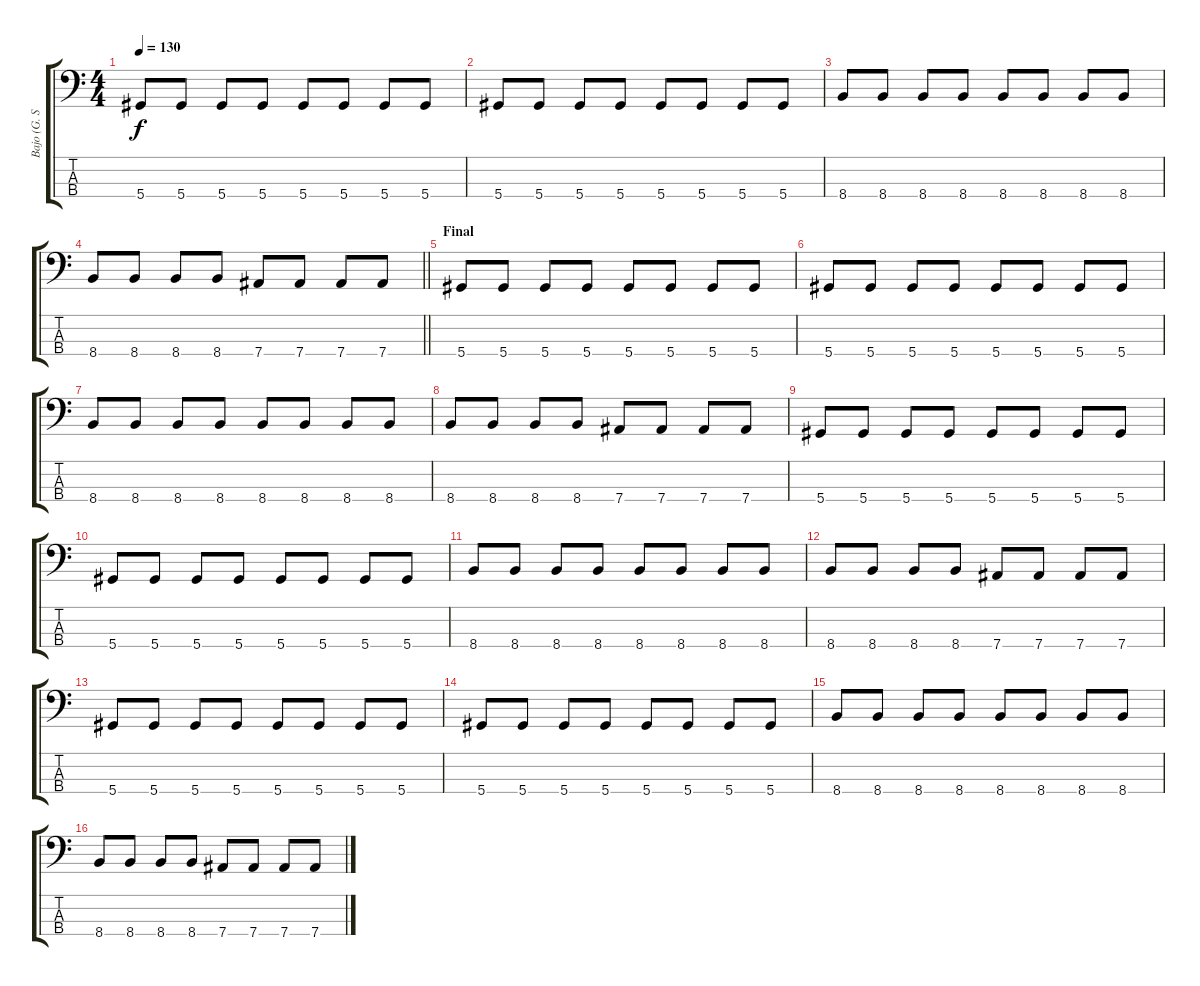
\track ("Bajo (G. Sánchez)" "Bajo (G. S") {instrument electricbassfinger}
\staff {score tabs}
\tuning (Gb2 Db2 Ab1 Eb1) {hide}
\ts (4 4)
\tempo 130
\clef f4
\ks c
5.4.8{dy f} 5.4.8 5.4.8 5.4.8 5.4.8 5.4.8 5.4.8 5.4.8 |
5.4.8 5.4.8 5.4.8 5.4.8 5.4.8 5.4.8 5.4.8 5.4.8 |
8.4.8 8.4.8 8.4.8 8.4.8 8.4.8 8.4.8 8.4.8 8.4.8 |
\barLineRight lightlight
8.4.8 8.4.8 8.4.8 8.4.8 7.4.8 7.4.8 7.4.8 7.4.8 |
\section ("" "Final")
5.4.8 5.4.8 5.4.8 5.4.8 5.4.8 5.4.8 5.4.8 5.4.8 |
5.4.8 5.4.8 5.4.8 5.4.8 5.4.8 5.4.8 5.4.8 5.4.8 |
8.4.8 8.4.8 8.4.8 8.4.8 8.4.8 8.4.8 8.4.8 8.4.8 |
8.4.8 8.4.8 8.4.8 8.4.8 7.4.8 7.4.8 7.4.8 7.4.8 |
5.4.8 5.4.8 5.4.8 5.4.8 5.4.8 5.4.8 5.4.8 5.4.8 |
5.4.8 5.4.8 5.4.8 5.4.8 5.4.8 5.4.8 5.4.8 5.4.8 |
8.4.8 8.4.8 8.4.8 8.4.8 8.4.8 8.4.8 8.4.8 8.4.8 |
8.4.8{volume 10} 8.4.8 8.4.8 8.4.8 7.4.8 7.4.8 7.4.8 7.4.8 |
5.4.8 5.4.8 5.4.8 5.4.8 5.4.8 5.4.8 5.4.8 5.4.8 |
5.4.8 5.4.8 5.4.8 5.4.8 5.4.8 5.4.8 5.4.8 5.4.8 |
8.4.8 8.4.8 8.4.8 8.4.8 8.4.8 8.4.8 8.4.8 8.4.8 |
8.4.8 8.4.8 8.4.8 8.4.8 7.4.8{volume 0} 7.4.8 7.4.8 7.4.8
